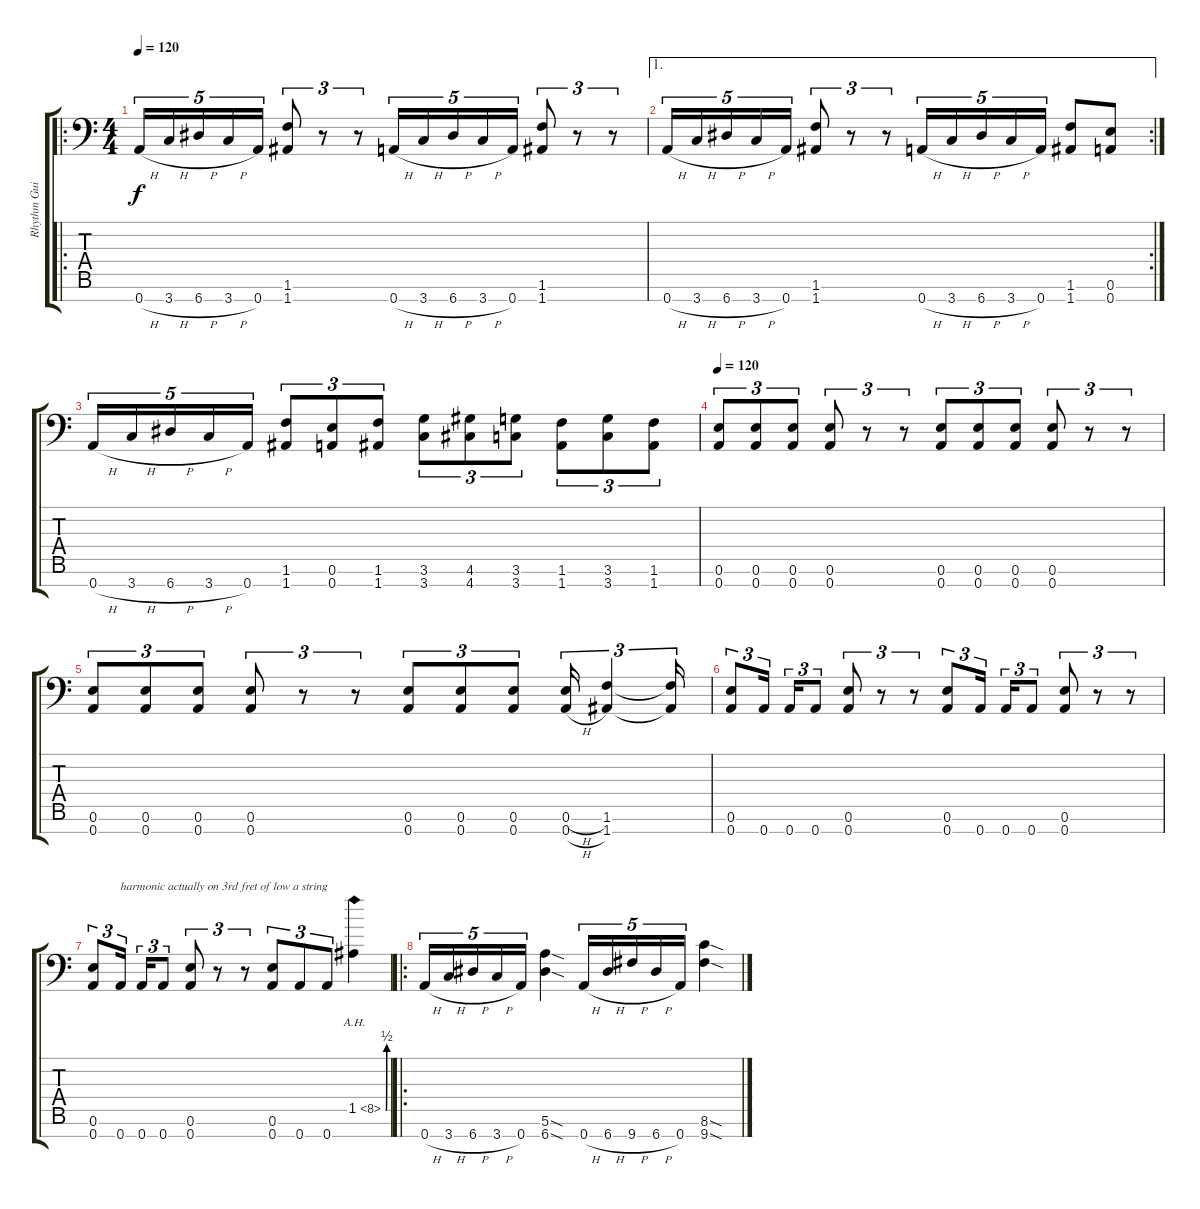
\track ("Rhythm Guitar" "Rhythm Gui") {instrument distortionguitar}
\staff {score tabs}
\tuning (E4 B3 G3 D3 A2 E2 A1) {hide}
\ro
\ts (4 4)
\tempo 120
\clef f4
\ks c
0.7{h}.16{tu (5 4) dy f} 3.7{h}.16{tu (5 4)} 6.7{h}.16{tu (5 4)} 3.7{h}.16{tu (5 4)} 0.7.16{tu (5 4)} (1.6 1.7).8{tu (3 2)} r.8{tu (3 2)} r.8{tu (3 2)} 0.7{h}.16{tu (5 4)} 3.7{h}.16{tu (5 4)} 6.7{h}.16{tu (5 4)} 3.7{h}.16{tu (5 4)} 0.7.16{tu (5 4)} (1.6 1.7).8{tu (3 2)} r.8{tu (3 2)} r.8{tu (3 2)} |
\ae 1
\rc 2
0.7{h}.16{tu (5 4)} 3.7{h}.16{tu (5 4)} 6.7{h}.16{tu (5 4)} 3.7{h}.16{tu (5 4)} 0.7.16{tu (5 4)} (1.6 1.7).8{tu (3 2)} r.8{tu (3 2)} r.8{tu (3 2)} 0.7{h}.16{tu (5 4)} 3.7{h}.16{tu (5 4)} 6.7{h}.16{tu (5 4)} 3.7{h}.16{tu (5 4)} 0.7.16{tu (5 4)} (1.6 1.7).8 (0.6 0.7).8 |
0.7{h}.16{tu (5 4)} 3.7{h}.16{tu (5 4)} 6.7{h}.16{tu (5 4)} 3.7{h}.16{tu (5 4)} 0.7.16{tu (5 4)} (1.6 1.7).8{tu (3 2)} (0.6 0.7).8{tu (3 2)} (1.6 1.7).8{tu (3 2)} (3.6 3.7).8{tu (3 2)} (4.6 4.7).8{tu (3 2)} (3.6 3.7).8{tu (3 2)} (1.6 1.7).8{tu (3 2)} (3.6 3.7).8{tu (3 2)} (1.6 1.7).8{tu (3 2)} |
\tempo 120
(0.6 0.7).8{tu (3 2)} (0.6 0.7).8{tu (3 2)} (0.6 0.7).8{tu (3 2)} (0.6 0.7).8{tu (3 2)} r.8{tu (3 2)} r.8{tu (3 2)} (0.6 0.7).8{tu (3 2)} (0.6 0.7).8{tu (3 2)} (0.6 0.7).8{tu (3 2)} (0.6 0.7).8{tu (3 2)} r.8{tu (3 2)} r.8{tu (3 2)} |
(0.6 0.7).8{tu (3 2)} (0.6 0.7).8{tu (3 2)} (0.6 0.7).8{tu (3 2)} (0.6 0.7).8{tu (3 2)} r.8{tu (3 2)} r.8{tu (3 2)} (0.6 0.7).8{tu (3 2)} (0.6 0.7).8{tu (3 2)} (0.6 0.7).8{tu (3 2)} (0.6{h} 0.7{h}).16{tu (3 2)} (1.6 1.7).4{tu (3 2)} (1.6{t} 1.7{t}).16{tu (3 2)} |
(0.6 0.7).8{tu (3 2)} 0.7.16{tu (3 2)} 0.7.16{tu (3 2)} 0.7.8{tu (3 2)} (0.6 0.7).8{tu (3 2)} r.8{tu (3 2)} r.8{tu (3 2)} (0.6 0.7).8{tu (3 2)} 0.7.16{tu (3 2)} 0.7.16{tu (3 2)} 0.7.8{tu (3 2)} (0.6 0.7).8{tu (3 2)} r.8{tu (3 2)} r.8{tu (3 2)} |
(0.6 0.7).8{tu (3 2)} 0.7.16{tu (3 2) txt "harmonic actually on 3rd fret of low a string"} 0.7.16{tu (3 2)} 0.7.8{tu (3 2)} (0.6 0.7).8{tu (3 2)} r.8{tu (3 2)} r.8{tu (3 2)} (0.6 0.7).8{tu (3 2)} 0.7.8{tu (3 2)} 0.7.8{tu (3 2)} 1.5{be (custom 0 0 27 0 50 2 60 2) ah 7}.4 |
\ro
0.7{h}.16{tu (5 4)} 3.7{h}.16{tu (5 4)} 6.7{h}.16{tu (5 4)} 3.7{h}.16{tu (5 4)} 0.7.16{tu (5 4)} (5.6{sod} 6.7{sod}).4 0.7{h}.16{tu (5 4)} 6.7{h}.16{tu (5 4)} 9.7{h}.16{tu (5 4)} 6.7{h}.16{tu (5 4)} 0.7.16{tu (5 4)} (8.6{sod} 9.7{sod}).4
